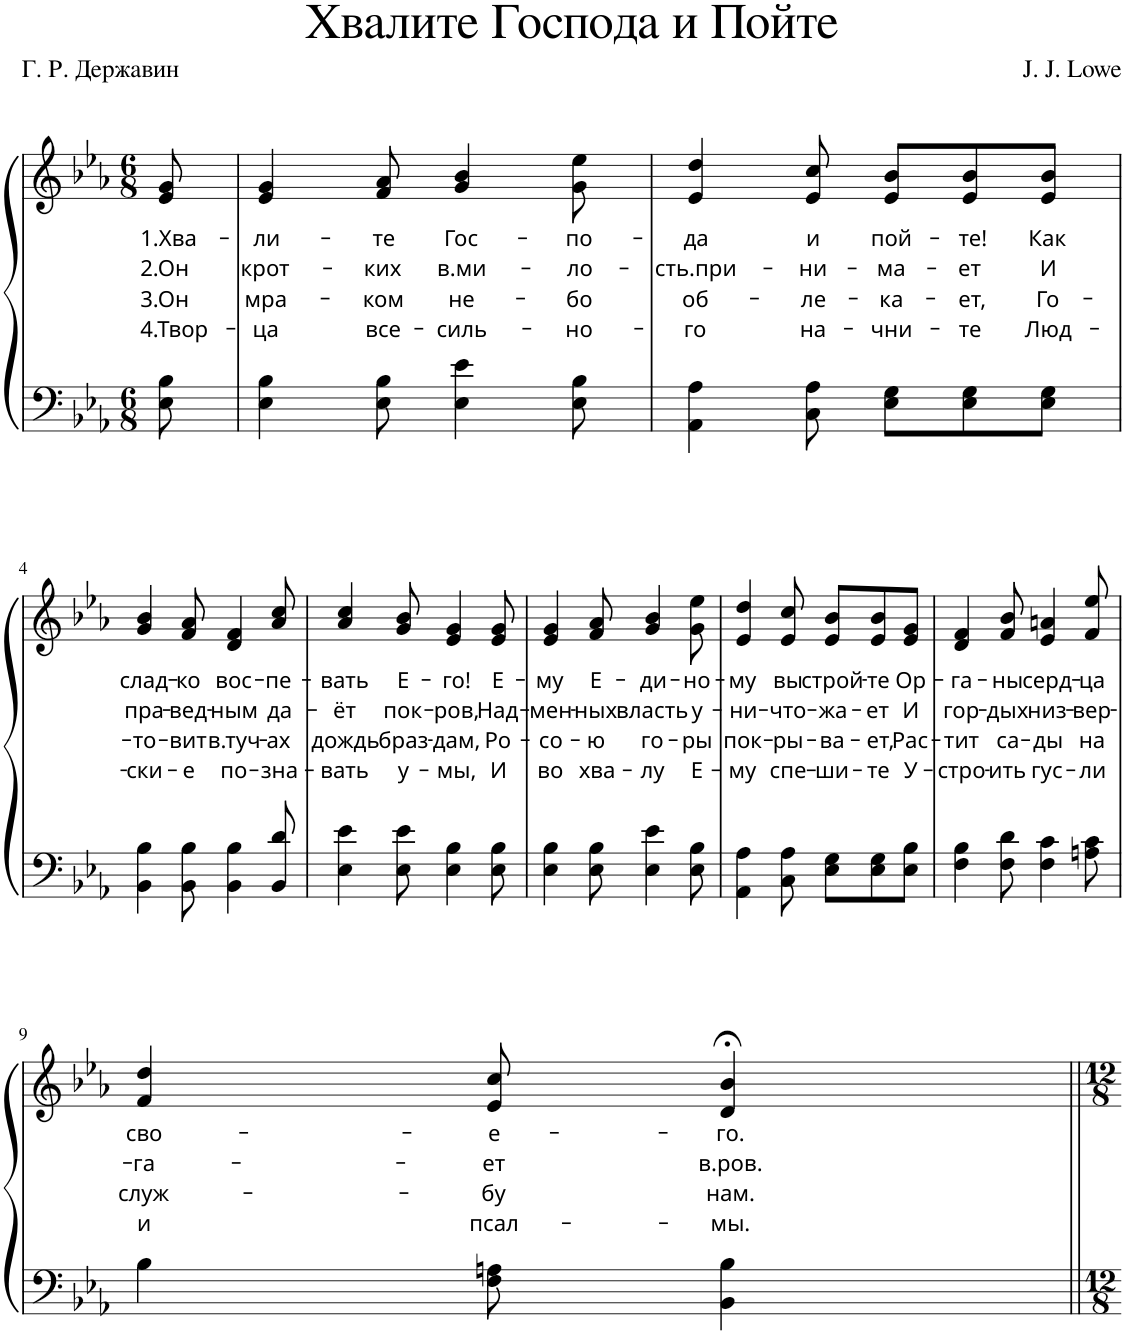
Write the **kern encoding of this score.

**kern	**kern	**text	**text	**text	**text
*part1	*part1	*part1	*part1	*part1	*part1
*staff2	*staff1	*staff1	*staff1	*staff1	*staff1
*I"Piano	*	*	*	*	*
*I'Pno	*	*	*	*	*
*clefF4	*clefG2	*	*	*	*
*k[b-e-a-]	*k[b-e-a-]	*	*	*	*
*M6/8	*M6/8	*	*	*	*
=1	=1	=1	=1	=1	=1
!	!	!LO:LY:b	!LO:LY:b	!LO:LY:b	!LO:LY:b
8E-\ 8B-\	8e-/ 8g/	1.Хва-	2.Он	3.Он	4.Твор-
=2	=2	=2	=2	=2	=2
!	!	!LO:LY:b	!LO:LY:b	!LO:LY:b	!LO:LY:b
4E-\ 4B-\	4e-/ 4g/	-ли-	крот-	мра-	-ца
!	!	!LO:LY:b	!LO:LY:b	!LO:LY:b	!LO:LY:b
8E-\ 8B-\	8f/ 8a-/	-те	-ких	-ком	все-
!	!	!LO:LY:b	!LO:LY:b	!LO:LY:b	!LO:LY:b
4E-\ 4e-\	4g/ 4b-/	Гос-	в.ми-	не-	-силь-
!	!	!LO:LY:b	!LO:LY:b	!LO:LY:b	!LO:LY:b
8E-\ 8B-\	8g\ 8ee-\	-по-	-ло-	-бо	-но-
=3	=3	=3	=3	=3	=3
!	!	!LO:LY:b	!LO:LY:b	!LO:LY:b	!LO:LY:b
4AA-\ 4A-\	4e-/ 4dd/	-да	-сть.при-	об-	-го
!	!	!LO:LY:b	!LO:LY:b	!LO:LY:b	!LO:LY:b
8C\ 8A-\	8e-/ 8cc/	и	-ни-	-ле-	на-
!	!	!LO:LY:b	!LO:LY:b	!LO:LY:b	!LO:LY:b
8E-\ 8G\L	8e-/ 8b-/L	пой-	-ма-	-ка-	-чни-
!	!	!LO:LY:b	!LO:LY:b	!LO:LY:b	!LO:LY:b
8E-\ 8G\	8e-/ 8b-/	-те!	-ет	-ет,	-те
!	!	!LO:LY:b	!LO:LY:b	!LO:LY:b	!LO:LY:b
8E-\ 8G\J	8e-/ 8b-/J	Как	И	Го-	Люд-
!!LO:LB:g=z
=4	=4	=4	=4	=4	=4
!	!	!LO:LY:b	!LO:LY:b	!LO:LY:b	!LO:LY:b
4BB-\ 4B-\	4g/ 4b-/	слад-	пра-	-то-	-ски-
!	!	!LO:LY:b	!LO:LY:b	!LO:LY:b	!LO:LY:b
8BB-\ 8B-\	8f/ 8a-/	-ко	-вед-	-вит	-е
!	!	!LO:LY:b	!LO:LY:b	!LO:LY:b	!LO:LY:b
4BB-\ 4B-\	4d/ 4f/	вос-	-ным	в.туч-	по-
!	!	!LO:LY:b	!LO:LY:b	!LO:LY:b	!LO:LY:b
8BB-/ 8d/	8a-/ 8cc/	-пе-	да-	-ах	-зна-
=5	=5	=5	=5	=5	=5
!	!	!LO:LY:b	!LO:LY:b	!LO:LY:b	!LO:LY:b
4E-\ 4e-\	4a-/ 4cc/	-вать	-ёт	дождь	-вать
!	!	!LO:LY:b	!LO:LY:b	!LO:LY:b	!LO:LY:b
8E-\ 8e-\	8g/ 8b-/	Е-	пок-	браз-	у-
!	!	!LO:LY:b	!LO:LY:b	!LO:LY:b	!LO:LY:b
4E-\ 4B-\	4e-/ 4g/	-го!	-ров,	-дам,	-мы,
!	!	!LO:LY:b	!LO:LY:b	!LO:LY:b	!LO:LY:b
8E-\ 8B-\	8e-/ 8g/	Е-	Над-	Ро-	И
=6	=6	=6	=6	=6	=6
!	!	!LO:LY:b	!LO:LY:b	!LO:LY:b	!LO:LY:b
4E-\ 4B-\	4e-/ 4g/	-му	-мен-	-со-	во
!	!	!LO:LY:b	!LO:LY:b	!LO:LY:b	!LO:LY:b
8E-\ 8B-\	8f/ 8a-/	Е-	-ных	-ю	хва-
!	!	!LO:LY:b	!LO:LY:b	!LO:LY:b	!LO:LY:b
4E-\ 4e-\	4g/ 4b-/	-ди-	власть	го-	-лу
!	!	!LO:LY:b	!LO:LY:b	!LO:LY:b	!LO:LY:b
8E-\ 8B-\	8g\ 8ee-\	-но-	у-	-ры	Е-
=7	=7	=7	=7	=7	=7
!	!	!LO:LY:b	!LO:LY:b	!LO:LY:b	!LO:LY:b
4AA-\ 4A-\	4e-/ 4dd/	-му	-ни-	пок-	-му
!	!	!LO:LY:b	!LO:LY:b	!LO:LY:b	!LO:LY:b
8C\ 8A-\	8e-/ 8cc/	вы	-что-	-ры-	спе-
!	!	!LO:LY:b	!LO:LY:b	!LO:LY:b	!LO:LY:b
8E-\ 8G\L	8e-/ 8b-/L	строй-	-жа-	-ва-	-ши-
!	!	!LO:LY:b	!LO:LY:b	!LO:LY:b	!LO:LY:b
8E-\ 8G\	8e-/ 8b-/	-те	-ет	-ет,	-те
!	!	!LO:LY:b	!LO:LY:b	!LO:LY:b	!LO:LY:b
8E-\ 8B-\J	8e-/ 8g/J	Ор-	И	Рас-	У-
=8	=8	=8	=8	=8	=8
!	!	!LO:LY:b	!LO:LY:b	!LO:LY:b	!LO:LY:b
4F\ 4B-\	4d/ 4f/	-га-	гор-	-тит	-стро-
!	!	!LO:LY:b	!LO:LY:b	!LO:LY:b	!LO:LY:b
8F\ 8d\	8f/ 8b-/	-ны	-дых	са-	-ить
!	!	!LO:LY:b	!LO:LY:b	!LO:LY:b	!LO:LY:b
4F\ 4c\	4e-/ 4an/	серд-	низ-	-ды	гус-
!	!	!LO:LY:b	!LO:LY:b	!LO:LY:b	!LO:LY:b
8An\ 8c\	8f/ 8ee-/	-ца	-вер-	на	-ли
!!LO:LB:g=z
=9	=9	=9	=9	=9	=9
!	!	!LO:LY:b	!LO:LY:b	!LO:LY:b	!LO:LY:b
4B-\	4f/ 4dd/	сво-	-га-	служ-	и
!	!	!LO:LY:b	!LO:LY:b	!LO:LY:b	!LO:LY:b
8F\ 8An\	8e-/ 8cc/	-е-	-ет	-бу	псал-
!	!	!LO:LY:b	!LO:LY:b	!LO:LY:b	!LO:LY:b
4BB-\ 4B-\	4d/;< 4b-/;<	-го.	в.ров.	нам.	-мы.
=||	=||	=||	=||	=||	=||
*-	*-	*-	*-	*-	*-
